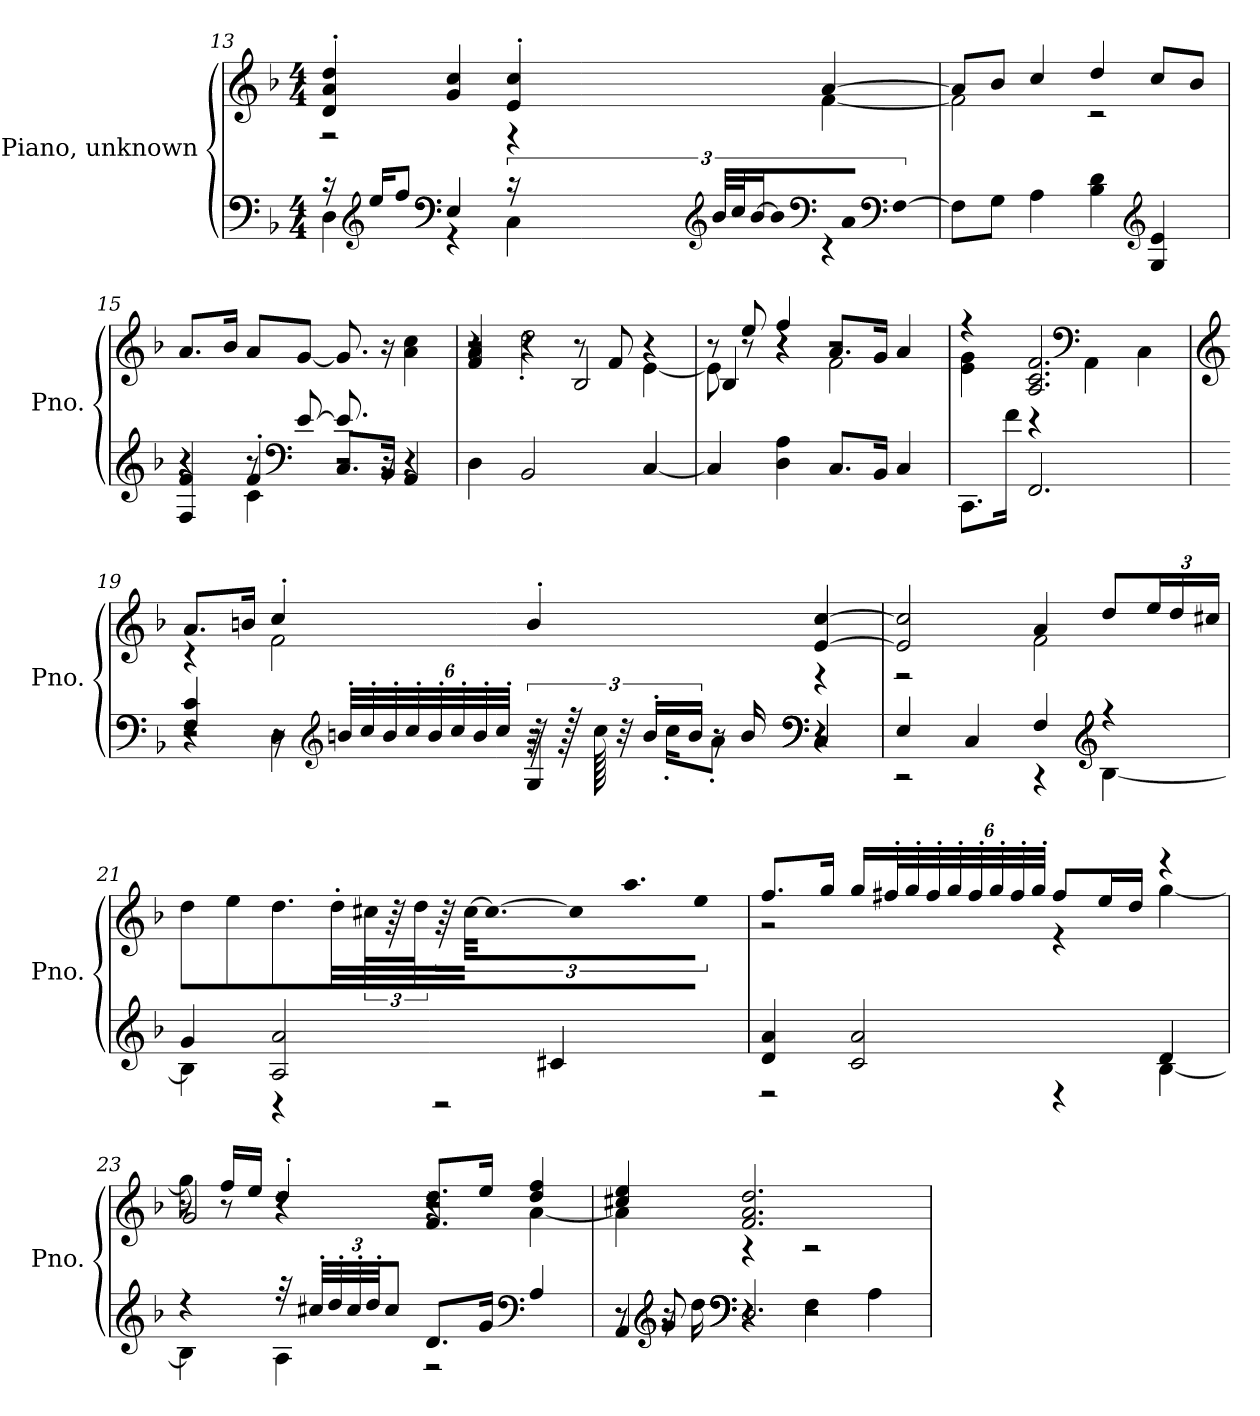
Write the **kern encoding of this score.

**kern	**kern
*part1	*part1
*staff2	*staff1
*I"Piano, unknown	*
*I'Pno.	*
*clefF4	*clefG2
*k[b-]	*k[b-]
*M4/4	*M4/4
=13	=13
*^	*^
16r	4D\	4d/' 4a/' 4dd/'	2r
*clefG2	*	*	*
16ee/KL	.	.	.
8ff/J	.	.	.
*clefF4	*	*	*
4E/	4r	4g/ 4cc/	.
24r	4C\	4e/' 4cc/'	4r
*clefG2	*	*	*
48b-/LLL	.	.	.
48cc/J	.	.	.
[24b-/	.	.	.
16b-/]	.	.	.
16a/JJ	.	.	.
*clefF4	*	*	*
[4F/	4r	[4a/	[4f\
*v	*v	*	*
!!LO:LB:g=z	!!
=14	=14	=14
8F\L]	8a/L]	2f\]
8G\J	8b-/J	.
4A\	4cc/	.
4B-\ 4d\	4dd/	2r
*clefG2	*	*
4G/ 4e/	8cc/L	.
.	8b-/J	.
*	*v	*v
=15	=15
*^	*
*	*^	*
4r	4r	4F/ 4f/	8.a/L
.	.	.	16b-/Jk
8r	4c\	4f'/	8a/L
*clefF4	*	*	*
[8e/	.	.	[8g/J
8.e/]	2r	8.C/L	8.g/]
16r	.	16BB-/Jk	16r
4r	.	4AA/	4a\ 4cc\
*v	*v	*v	*
=16	=16
*	*^
*	*	*^
4D\	4f/ 4a/	4r	2r
2BB-/	4r	2dd'\	.
.	8r	.	2B-/
.	8f/	.	.
[4C/	4r	[4e\	.
=17	=17	=17	=17
4C/]	8r	8e\]	4B-/
.	8ee/	8r	.
4D\ 4A\	4ff/	4r	4r
8.C/L	8.a/L	2f\	2r
16BB-/Jk	16g/Jk	.	.
4C/	4a/	.	.
*	*	*v	*v
=18	=18	=18
8.CC\L	4r	4e\ 4g\
16f\Jk	.	.
2.FF/	2.A/ 2.c/ 2.f/	4r
*	*clefF4	*
.	.	4AA\
.	.	4C\
!!LO:PB:g=z	!!
=19	=19	=19
*	*clefG2	*
*^	*	*
*	*^	*	*
4F/ 4c/	4r	2r	8.a/L	4r
.	.	.	16bn/Jk	.
16r	4D\	.	4cc'/	2f\
*clefG2	*	*	*	*
32bn'/LLL	.	.	.	.
32cc'/	.	.	.	.
*Xbrackettup	*	*	*	*
48b'/	.	.	.	.
48cc'/	.	.	.	.
48b'/	.	.	.	.
48cc'/	.	.	.	.
48b'/	.	.	.	.
48cc'/JJJ	.	.	.	.
*brackettup	*	*	*	*
24r	64r	4G/	4b'/	.
.	128r	.	.	.
.	128cc\	.	.	.
.	32r	.	.	.
24b'/LL	.	.	.	.
.	16cc'\KL	.	.	.
24b/JJ	.	.	.	.
16r	8a'\J	.	.	.
16b/	.	.	.	.
*clefF4	*	*	*	*
4C/	4r	4r	[4e/ [4cc/	4r
*	*v	*v	*	*
=20	=20	=20	=20
4E/	2r	2e/] 2cc/]	2r
4C/	.	.	.
4F/	4r	4a/	2f\
*clefG2	*	*	*
4r	[4B-\	8dd/L	.
*	*	*Xbrackettup	*
.	.	24ee/L	.
.	.	24dd/	.
.	.	24cc#X/JJ	.
*	*	*v	*v
!!LO:LB:g=z
=21	=21	=21
4g/	4B-\]	8dd\L
.	.	8ee\
2A/ 2a/	4r	8.dd\
.	.	32dd'\LL
*	*	*brackettup
.	.	96cc#X\JJJk
.	.	96r
.	.	96dd\
.	2r	96r
.	.	[48cc#\KLL
.	.	16.cc#\J_
.	.	8cc#\]
4c#X/	.	8.aa\
.	.	16ee\Jk
=22	=22	=22
*	*	*^
4d/ 4a/	2r	8.ff/L	2r
.	.	16gg/Jk	.
2c/ 2a/	.	16gg/LL	.
.	.	32ff#X'/L	.
.	.	32gg'/	.
*	*	*Xbrackettup	*
.	.	48ff#'/	.
.	.	48gg'/	.
.	.	48ff#'/	.
.	.	48gg'/	.
.	.	48ff#'/	.
.	.	48gg'/JJJ	.
.	4r	8ff#/L	4r
.	.	16ee/L	.
.	.	16dd/JJ	.
4d/	[4B-\	4r	[4gg\
!!LO:LB:g=z
=23	=23	=23	=23
*	*	*	*^
4r	4B-\]	8r	8gg\]	2g/
.	.	16ff/LL	8r	.
.	.	16ee/JJ	.	.
32r	4A\	4dd'/	4r	.
32cc#X'/LLL	.	.	.	.
*Xbrackettup	*	*	*	*
48dd'/	.	.	.	.
48cc#'/	.	.	.	.
48dd'/JJ	.	.	.	.
8cc#/J	.	.	.	.
8.d/L	2r	8.f/ 8.dd/L	4r	2r
16g/Jk	.	16ee/Jk	.	.
*clefF4	*	*	*	*
4A/	.	4dd/ 4ff/	[4a\	.
*	*	*	*v	*v
=24	=24	=24	=24
*	*^	*	*
8r	8r	4AA/	4cc#X/ 4ee/	4a\]
*clefG2	*	*	*	*
8g/	16r	.	.	.
.	16dd\	.	.	.
*clefF4	*	*	*	*
4r	4r	2.D/	2.f/ 2.a/ 2.dd/	4r
2r	4F\	.	.	2r
.	4A\	.	.	.
*v	*v	*v	*	*
*	*v	*v
=	=
*-	*-
